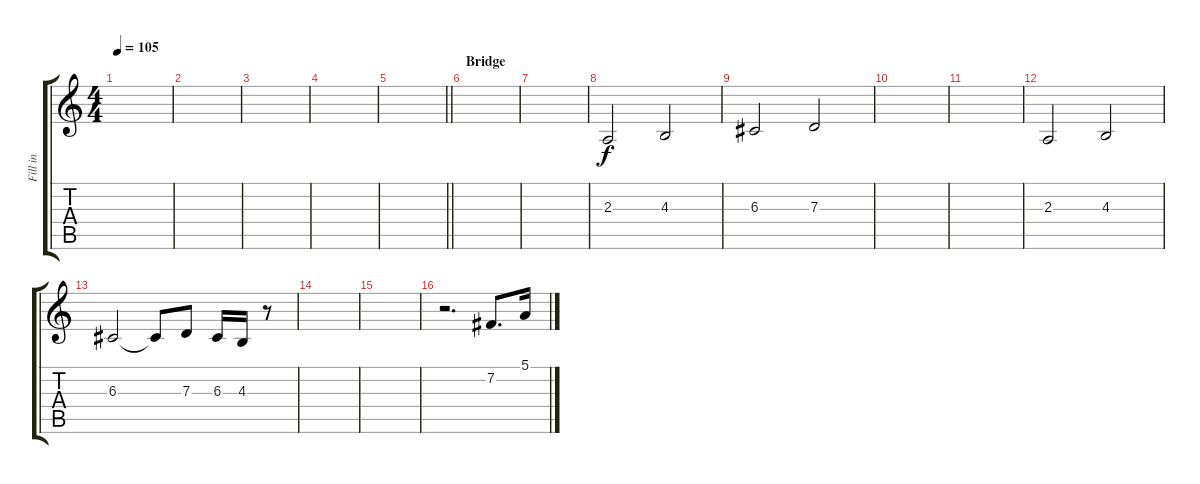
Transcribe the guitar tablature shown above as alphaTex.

\track ("Fill in" "Fill in") {instrument stringensemble1}
\staff {score tabs}
\tuning (E4 B3 G3 D3 A2 E2) {hide}
\ts (4 4)
\tempo 105
\clef g2
\ks c
|
|
|
|
\barLineRight lightlight
|
\section ("" "Bridge")
|
|
2.3.2 4.3.2 |
6.3.2 7.3.2 |
|
|
2.3.2 4.3.2 |
6.3.2 6.3{t}.8 7.3.8 6.3.16 4.3.16 r.8 |
|
|
r.2{d} 7.2.8{d} 5.1.16{volume 11}
